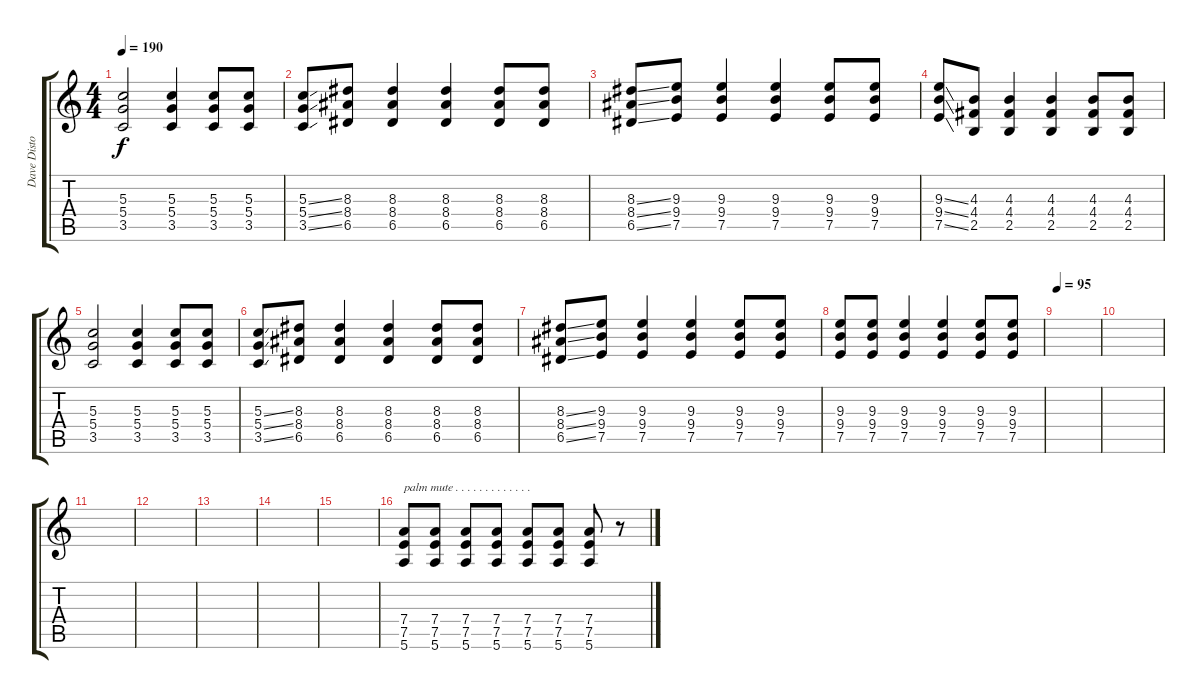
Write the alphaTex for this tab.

\track ("Dave Distortion" "Dave Disto") {instrument distortionguitar}
\staff {score tabs}
\tuning (E4 B3 G3 D3 A2 E2) {hide}
\ts (4 4)
\tempo 190
\clef g2
\ks c
(5.3 5.4 3.5).2{dy f} (5.3 5.4 3.5).4 (5.3 5.4 3.5).8 (5.3 5.4 3.5).8 |
(5.3{ss} 5.4{ss} 3.5{ss}).8 (8.3 8.4 6.5).8 (8.3 8.4 6.5).4 (8.3 8.4 6.5).4 (8.3 8.4 6.5).8 (8.3 8.4 6.5).8 |
(8.3{ss} 8.4{ss} 6.5{ss}).8 (9.3 9.4 7.5).8 (9.3 9.4 7.5).4 (9.3 9.4 7.5).4 (9.3 9.4 7.5).8 (9.3 9.4 7.5).8 |
(9.3{ss} 9.4{ss} 7.5{ss}).8 (4.3 4.4 2.5).8 (4.3 4.4 2.5).4 (4.3 4.4 2.5).4 (4.3 4.4 2.5).8 (4.3 4.4 2.5).8 |
(5.3 5.4 3.5).2 (5.3 5.4 3.5).4 (5.3 5.4 3.5).8 (5.3 5.4 3.5).8 |
(5.3{ss} 5.4{ss} 3.5{ss}).8 (8.3 8.4 6.5).8 (8.3 8.4 6.5).4 (8.3 8.4 6.5).4 (8.3 8.4 6.5).8 (8.3 8.4 6.5).8 |
(8.3{ss} 8.4{ss} 6.5{ss}).8 (9.3 9.4 7.5).8 (9.3 9.4 7.5).4 (9.3 9.4 7.5).4 (9.3 9.4 7.5).8 (9.3 9.4 7.5).8 |
(9.3 9.4 7.5).8 (9.3 9.4 7.5).8 (9.3 9.4 7.5).4 (9.3 9.4 7.5).4 (9.3 9.4 7.5).8 (9.3 9.4 7.5).8 |
\tempo 95
|
|
|
|
|
|
|
(7.4 7.5 5.6).8{txt "palm mute . . . . . . . . . . . . ."} (7.4 7.5 5.6).8 (7.4 7.5 5.6).8 (7.4 7.5 5.6).8 (7.4 7.5 5.6).8 (7.4 7.5 5.6).8 (7.4 7.5 5.6).8 r.8
